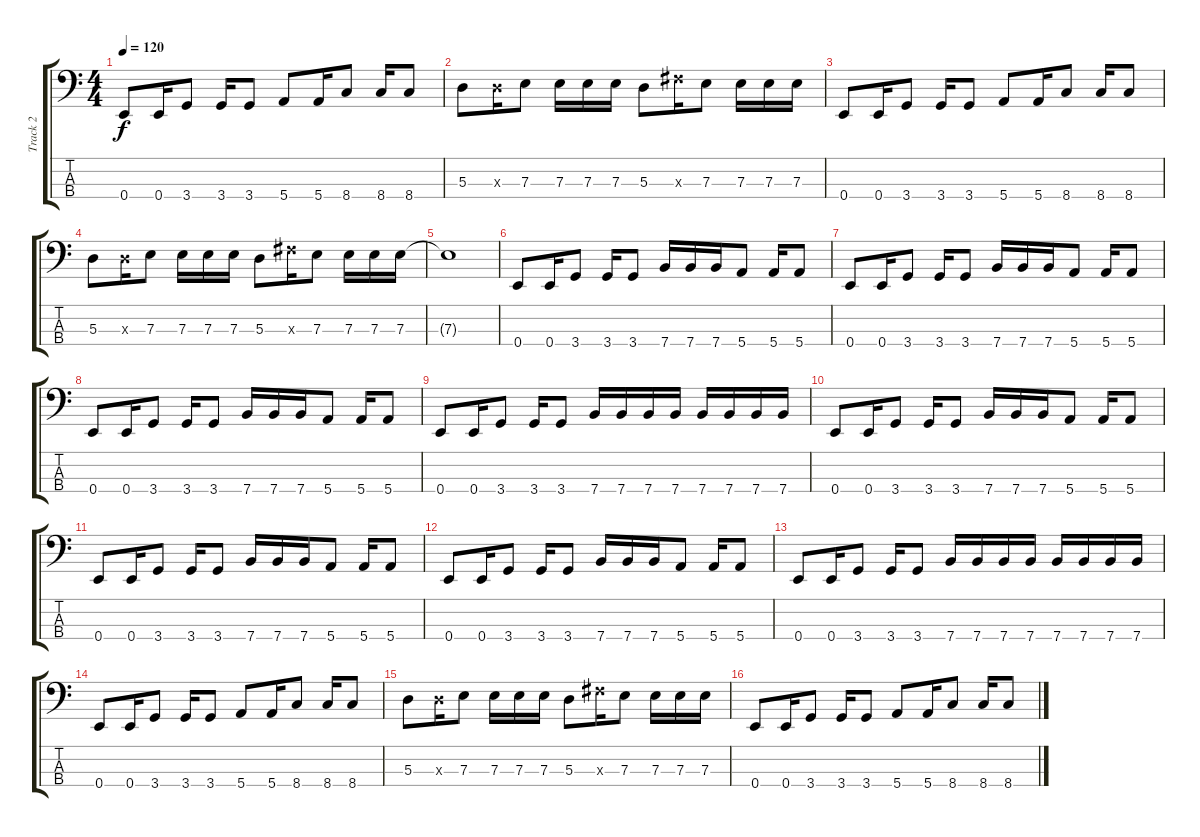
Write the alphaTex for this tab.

\track ("Track 2" "Track 2") {instrument electricbasspick}
\staff {score tabs}
\tuning (G2 D2 A1 E1) {hide}
\ts (4 4)
\tempo 120
\clef f4
\ks c
0.4.8{dy f} 0.4.16 3.4.8 3.4.16 3.4.8 5.4.8 5.4.16 8.4.8 8.4.16 8.4.8 |
5.3.8 5.3{x}.16 7.3.8 7.3.16 7.3.16 7.3.16 5.3.8 9.3{x}.16 7.3.8 7.3.16 7.3.16 7.3.16 |
0.4.8 0.4.16 3.4.8 3.4.16 3.4.8 5.4.8 5.4.16 8.4.8 8.4.16 8.4.8 |
5.3.8 5.3{x}.16 7.3.8 7.3.16 7.3.16 7.3.16 5.3.8 9.3{x}.16 7.3.8 7.3.16 7.3.16 7.3.16 |
7.3{t}.1 |
0.4.8 0.4.16 3.4.8 3.4.16 3.4.8 7.4.16 7.4.16 7.4.16 5.4.8 5.4.16 5.4.8 |
0.4.8 0.4.16 3.4.8 3.4.16 3.4.8 7.4.16 7.4.16 7.4.16 5.4.8 5.4.16 5.4.8 |
0.4.8 0.4.16 3.4.8 3.4.16 3.4.8 7.4.16 7.4.16 7.4.16 5.4.8 5.4.16 5.4.8 |
0.4.8 0.4.16 3.4.8 3.4.16 3.4.8 7.4.16 7.4.16 7.4.16 7.4.16 7.4.16 7.4.16 7.4.16 7.4.16 |
0.4.8 0.4.16 3.4.8 3.4.16 3.4.8 7.4.16 7.4.16 7.4.16 5.4.8 5.4.16 5.4.8 |
0.4.8 0.4.16 3.4.8 3.4.16 3.4.8 7.4.16 7.4.16 7.4.16 5.4.8 5.4.16 5.4.8 |
0.4.8 0.4.16 3.4.8 3.4.16 3.4.8 7.4.16 7.4.16 7.4.16 5.4.8 5.4.16 5.4.8 |
0.4.8 0.4.16 3.4.8 3.4.16 3.4.8 7.4.16 7.4.16 7.4.16 7.4.16 7.4.16 7.4.16 7.4.16 7.4.16 |
0.4.8 0.4.16 3.4.8 3.4.16 3.4.8 5.4.8 5.4.16 8.4.8 8.4.16 8.4.8 |
5.3.8 5.3{x}.16 7.3.8 7.3.16 7.3.16 7.3.16 5.3.8 9.3{x}.16 7.3.8 7.3.16 7.3.16 7.3.16 |
0.4.8 0.4.16 3.4.8 3.4.16 3.4.8 5.4.8 5.4.16 8.4.8 8.4.16 8.4.8
